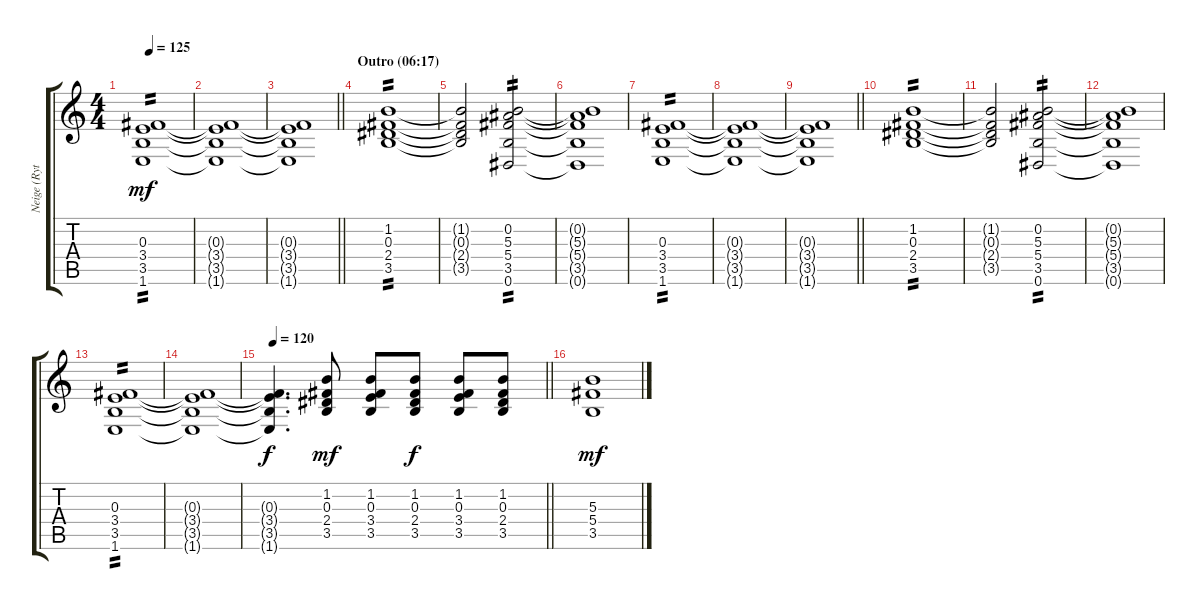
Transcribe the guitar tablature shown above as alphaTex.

\track ("Neige (Rythm)" "Neige (Ryt") {instrument electricguitarjazz}
\staff {score tabs}
\tuning (Eb4 Bb3 Gb3 Db3 Ab2 Eb2) {hide}
\ts (4 4)
\tempo 125
\clef g2
\ks c
(0.3 3.4 3.5 1.6).1{tp 2 dy mf} |
(0.3{t} 3.4{t} 3.5{t} 1.6{t}).1 |
\barLineRight lightlight
(0.3{t} 3.4{t} 3.5{t} 1.6{t}).1 |
\section ("" "Outro (06:17)")
(1.2 0.3 2.4 3.5).1{tp 2} |
(1.2{t} 0.3{t} 2.4{t} 3.5{t}).2 (0.2 5.3 5.4 3.5 0.6).2{tp 2} |
(0.2{t} 5.3{t} 5.4{t} 3.5{t} 0.6{t}).1 |
(0.3 3.4 3.5 1.6).1{tp 2} |
(0.3{t} 3.4{t} 3.5{t} 1.6{t}).1 |
\barLineRight lightlight
(0.3{t} 3.4{t} 3.5{t} 1.6{t}).1 |
(1.2 0.3 2.4 3.5).1{tp 2} |
(1.2{t} 0.3{t} 2.4{t} 3.5{t}).2 (0.2 5.3 5.4 3.5 0.6).2{tp 2} |
(0.2{t} 5.3{t} 5.4{t} 3.5{t} 0.6{t}).1 |
(0.3 3.4 3.5 1.6).1{tp 2} |
(0.3{t} 3.4{t} 3.5{t} 1.6{t}).1 |
\tempo 120
\barLineRight lightlight
(0.3{t} 3.4{t} 3.5{t} 1.6{t}).4{d dy f} (1.2 0.3 2.4 3.5).8{dy mf} (1.2 0.3 3.4 3.5).8 (1.2 0.3 2.4 3.5).8{dy f} (1.2 0.3 3.4 3.5).8 (1.2 0.3 2.4 3.5).8 |
(5.3 5.4 3.5).1{dy mf}
